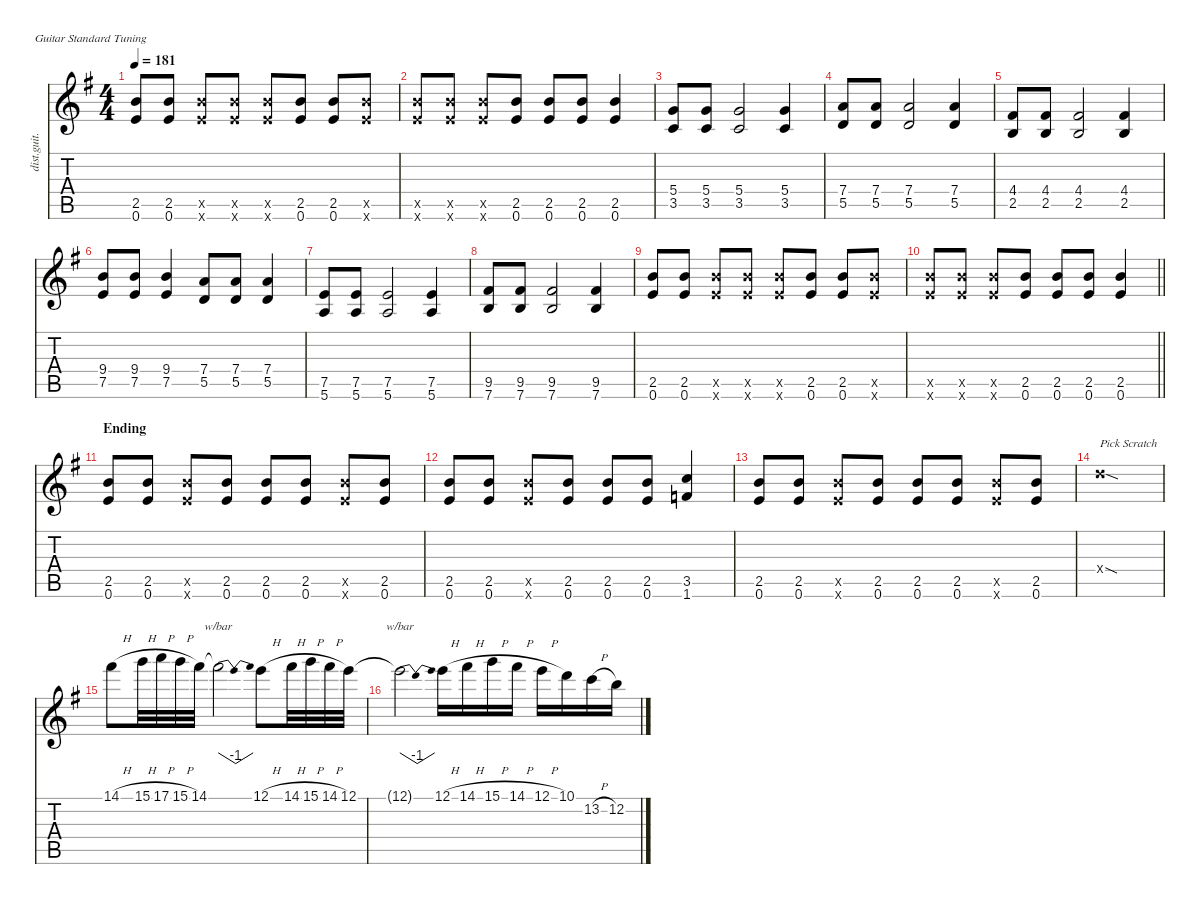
\defaultSystemsLayout 4
\hideDynamics
\bracketExtendMode nobrackets
\track ("Guitar II" "dist.guit.") {instrument distortionguitar}
\staff {score tabs}
\tuning (E4 B3 G3 D3 A2 E2)
\ts (4 4)
\tempo 181
\clef g2
\ks g
(2.5{acc forcenatural} 0.6{acc forcenatural}).8{ot 8vb dy f} (2.5{acc forcenatural} 0.6{acc forcenatural}).8{ot 8vb} (2.5{x acc forcenatural} 0.6{x acc forcenatural}).8{ot 8vb} (2.5{x acc forcenatural} 0.6{x acc forcenatural}).8{ot 8vb} (2.5{x acc forcenatural} 0.6{x acc forcenatural}).8{ot 8vb} (2.5{acc forcenatural} 0.6{acc forcenatural}).8{ot 8vb} (2.5{acc forcenatural} 0.6{acc forcenatural}).8{ot 8vb} (2.5{x acc forcenatural} 0.6{x acc forcenatural}).8{ot 8vb} |
(2.5{x acc forcenatural} 0.6{x acc forcenatural}).8{ot 8vb} (2.5{x acc forcenatural} 0.6{x acc forcenatural}).8{ot 8vb} (2.5{x acc forcenatural} 0.6{x acc forcenatural}).8{ot 8vb} (2.5{acc forcenatural} 0.6{acc forcenatural}).8{ot 8vb} (2.5{acc forcenatural} 0.6{acc forcenatural}).8{ot 8vb} (2.5{acc forcenatural} 0.6{acc forcenatural}).8{ot 8vb} (2.5{acc forcenatural} 0.6{acc forcenatural}).4{ot 8vb} |
(5.4{acc forcenatural} 3.5{acc forcenatural}).8 (5.4{acc forcenatural} 3.5{acc forcenatural}).8 (5.4{acc forcenatural} 3.5{acc forcenatural}).2 (5.4{acc forcenatural} 3.5{acc forcenatural}).4 |
(7.4{acc forcenatural} 5.5{acc forcenatural}).8 (7.4{acc forcenatural} 5.5{acc forcenatural}).8 (7.4{acc forcenatural} 5.5{acc forcenatural}).2 (7.4{acc forcenatural} 5.5{acc forcenatural}).4 |
(4.4{acc #} 2.5{acc forcenatural}).8 (4.4{acc #} 2.5{acc forcenatural}).8 (4.4{acc #} 2.5{acc forcenatural}).2 (4.4{acc #} 2.5{acc forcenatural}).4 |
(9.4{acc forcenatural} 7.5{acc forcenatural}).8 (9.4{acc forcenatural} 7.5{acc forcenatural}).8 (9.4{acc forcenatural} 7.5{acc forcenatural}).4 (7.4{acc forcenatural} 5.5{acc forcenatural}).8 (7.4{acc forcenatural} 5.5{acc forcenatural}).8 (7.4{acc forcenatural} 5.5{acc forcenatural}).4 |
(7.5{acc forcenatural} 5.6{acc forcenatural}).8 (7.5{acc forcenatural} 5.6{acc forcenatural}).8 (7.5{acc forcenatural} 5.6{acc forcenatural}).2 (7.5{acc forcenatural} 5.6{acc forcenatural}).4 |
(9.5{acc #} 7.6{acc forcenatural}).8 (9.5{acc #} 7.6{acc forcenatural}).8 (9.5{acc #} 7.6{acc forcenatural}).2 (9.5{acc #} 7.6{acc forcenatural}).4 |
(2.5{acc forcenatural} 0.6{acc forcenatural}).8{ot 8vb} (2.5{acc forcenatural} 0.6{acc forcenatural}).8{ot 8vb} (2.5{x acc forcenatural} 0.6{x acc forcenatural}).8{ot 8vb} (2.5{x acc forcenatural} 0.6{x acc forcenatural}).8{ot 8vb} (2.5{x acc forcenatural} 0.6{x acc forcenatural}).8{ot 8vb} (2.5{acc forcenatural} 0.6{acc forcenatural}).8{ot 8vb} (2.5{acc forcenatural} 0.6{acc forcenatural}).8{ot 8vb} (2.5{x acc forcenatural} 0.6{x acc forcenatural}).8{ot 8vb} |
\barLineRight lightlight
(2.5{x acc forcenatural} 0.6{x acc forcenatural}).8{ot 8vb} (2.5{x acc forcenatural} 0.6{x acc forcenatural}).8{ot 8vb} (2.5{x acc forcenatural} 0.6{x acc forcenatural}).8{ot 8vb} (2.5{acc forcenatural} 0.6{acc forcenatural}).8{ot 8vb} (2.5{acc forcenatural} 0.6{acc forcenatural}).8{ot 8vb} (2.5{acc forcenatural} 0.6{acc forcenatural}).8{ot 8vb} (2.5{acc forcenatural} 0.6{acc forcenatural}).4{ot 8vb} |
\section ("" "Ending")
(2.5{acc forcenatural} 0.6{acc forcenatural}).8{ot 8vb} (2.5{acc forcenatural} 0.6{acc forcenatural}).8{ot 8vb} (2.5{x acc forcenatural} 0.6{x acc forcenatural}).8{ot 8vb} (2.5{acc forcenatural} 0.6{acc forcenatural}).8{ot 8vb} (2.5{acc forcenatural} 0.6{acc forcenatural}).8{ot 8vb} (2.5{acc forcenatural} 0.6{acc forcenatural}).8{ot 8vb} (2.5{x acc forcenatural} 0.6{x acc forcenatural}).8{ot 8vb} (2.5{acc forcenatural} 0.6{acc forcenatural}).8{ot 8vb} |
(2.5{acc forcenatural} 0.6{acc forcenatural}).8{ot 8vb} (2.5{acc forcenatural} 0.6{acc forcenatural}).8{ot 8vb} (2.5{x acc forcenatural} 0.6{x acc forcenatural}).8{ot 8vb} (2.5{acc forcenatural} 0.6{acc forcenatural}).8{ot 8vb} (2.5{acc forcenatural} 0.6{acc forcenatural}).8{ot 8vb} (2.5{acc forcenatural} 0.6{acc forcenatural}).8{ot 8vb} (3.5{acc forcenatural} 1.6{acc forcenatural}).4{ot 8vb} |
(2.5{acc forcenatural} 0.6{acc forcenatural}).8{ot 8vb} (2.5{acc forcenatural} 0.6{acc forcenatural}).8{ot 8vb} (2.5{x acc forcenatural} 0.6{x acc forcenatural}).8{ot 8vb} (2.5{acc forcenatural} 0.6{acc forcenatural}).8{ot 8vb} (2.5{acc forcenatural} 0.6{acc forcenatural}).8{ot 8vb} (2.5{acc forcenatural} 0.6{acc forcenatural}).8{ot 8vb} (2.5{x acc forcenatural} 0.6{x acc forcenatural}).8{ot 8vb} (2.5{acc forcenatural} 0.6{acc forcenatural}).8{ot 8vb} |
12.4{sod x acc forcenatural}.1{txt "Pick Scratch"} |
14.1{h acc #}.8 15.1{h acc forcenatural}.32 17.1{h acc forcenatural}.32 15.1{h acc forcenatural}.32 14.1{acc #}.32 14.1{t acc #}.2{tbe (dip default 0 0 30 -4 60 0)} 12.1{h acc forcenatural}.8 14.1{h acc #}.32 15.1{h acc forcenatural}.32 14.1{h acc #}.32 12.1{acc forcenatural}.32 |
12.1{t acc forcenatural}.2{tbe (dip default 0 0 30 -4 60 0)} 12.1{h acc forcenatural}.16 14.1{h acc #}.16 15.1{h acc forcenatural}.16 14.1{h acc #}.16 12.1{h acc forcenatural}.16 10.1{acc forcenatural}.16 13.2{h acc forcenatural}.16 12.2{h acc forcenatural}.16
